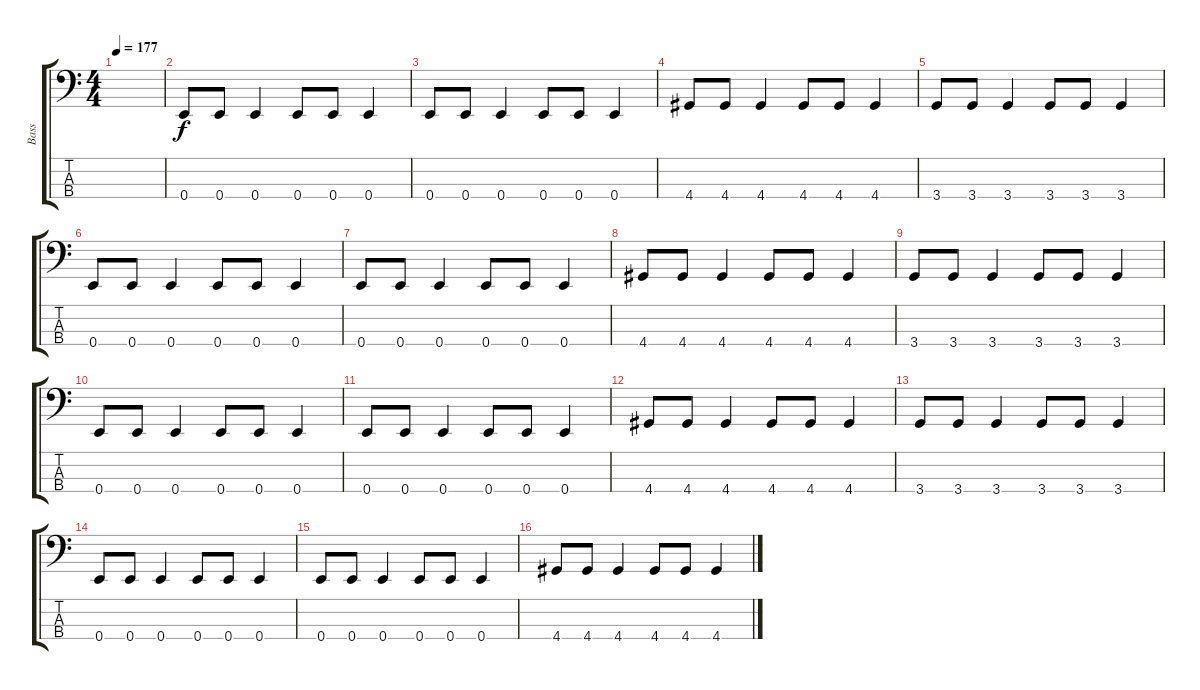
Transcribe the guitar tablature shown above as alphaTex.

\track ("Bass" "Bass") {solo instrument electricbassfinger}
\staff {score tabs}
\tuning (G2 D2 A1 E1) {hide}
\ts (4 4)
\tempo 177
\clef f4
\ks c
|
0.4.8 0.4.8 0.4.4 0.4.8 0.4.8 0.4.4 |
0.4.8 0.4.8 0.4.4 0.4.8 0.4.8 0.4.4 |
4.4.8 4.4.8 4.4.4 4.4.8 4.4.8 4.4.4 |
3.4.8 3.4.8 3.4.4 3.4.8 3.4.8 3.4.4 |
0.4.8 0.4.8 0.4.4 0.4.8 0.4.8 0.4.4 |
0.4.8 0.4.8 0.4.4 0.4.8 0.4.8 0.4.4 |
4.4.8 4.4.8 4.4.4 4.4.8 4.4.8 4.4.4 |
3.4.8 3.4.8 3.4.4 3.4.8 3.4.8 3.4.4 |
0.4.8 0.4.8 0.4.4 0.4.8 0.4.8 0.4.4 |
0.4.8 0.4.8 0.4.4 0.4.8 0.4.8 0.4.4 |
4.4.8 4.4.8 4.4.4 4.4.8 4.4.8 4.4.4 |
3.4.8 3.4.8 3.4.4 3.4.8 3.4.8 3.4.4 |
0.4.8 0.4.8 0.4.4 0.4.8 0.4.8 0.4.4 |
0.4.8 0.4.8 0.4.4 0.4.8 0.4.8 0.4.4 |
4.4.8 4.4.8 4.4.4 4.4.8 4.4.8 4.4.4
